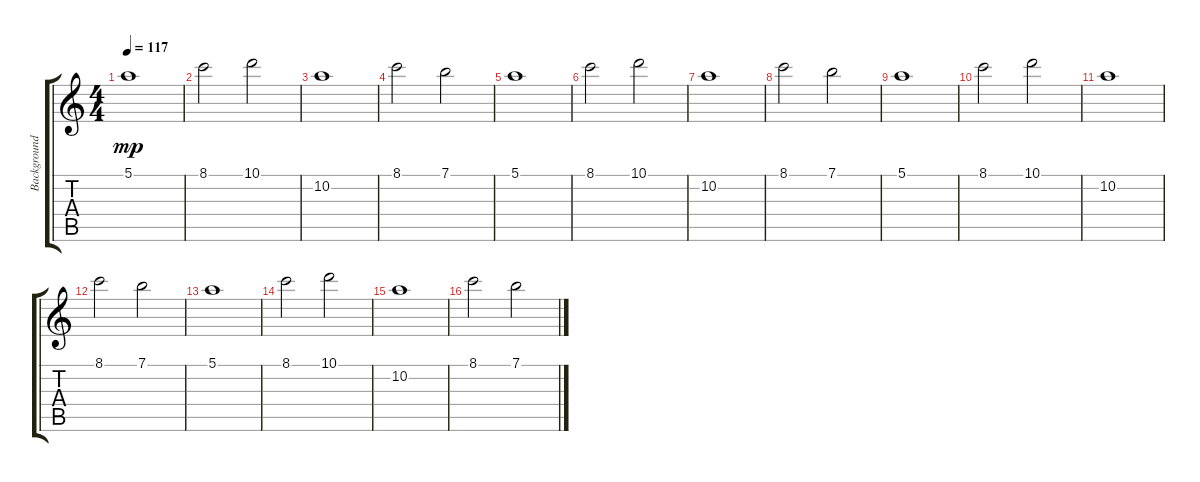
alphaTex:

\track ("Background Vocals" "Background") {instrument acousticguitarnylon}
\staff {score tabs}
\tuning (E4 B3 G3 D3 A2 E2) {hide}
\ts (4 4)
\tempo 117
\clef g2
\ks c
5.1.1{dy mp} |
8.1.2 10.1.2 |
10.2.1 |
8.1.2 7.1.2 |
5.1.1 |
8.1.2 10.1.2 |
10.2.1 |
8.1.2 7.1.2 |
5.1.1 |
8.1.2 10.1.2 |
10.2.1 |
8.1.2 7.1.2 |
5.1.1 |
8.1.2 10.1.2 |
10.2.1 |
8.1.2 7.1.2
